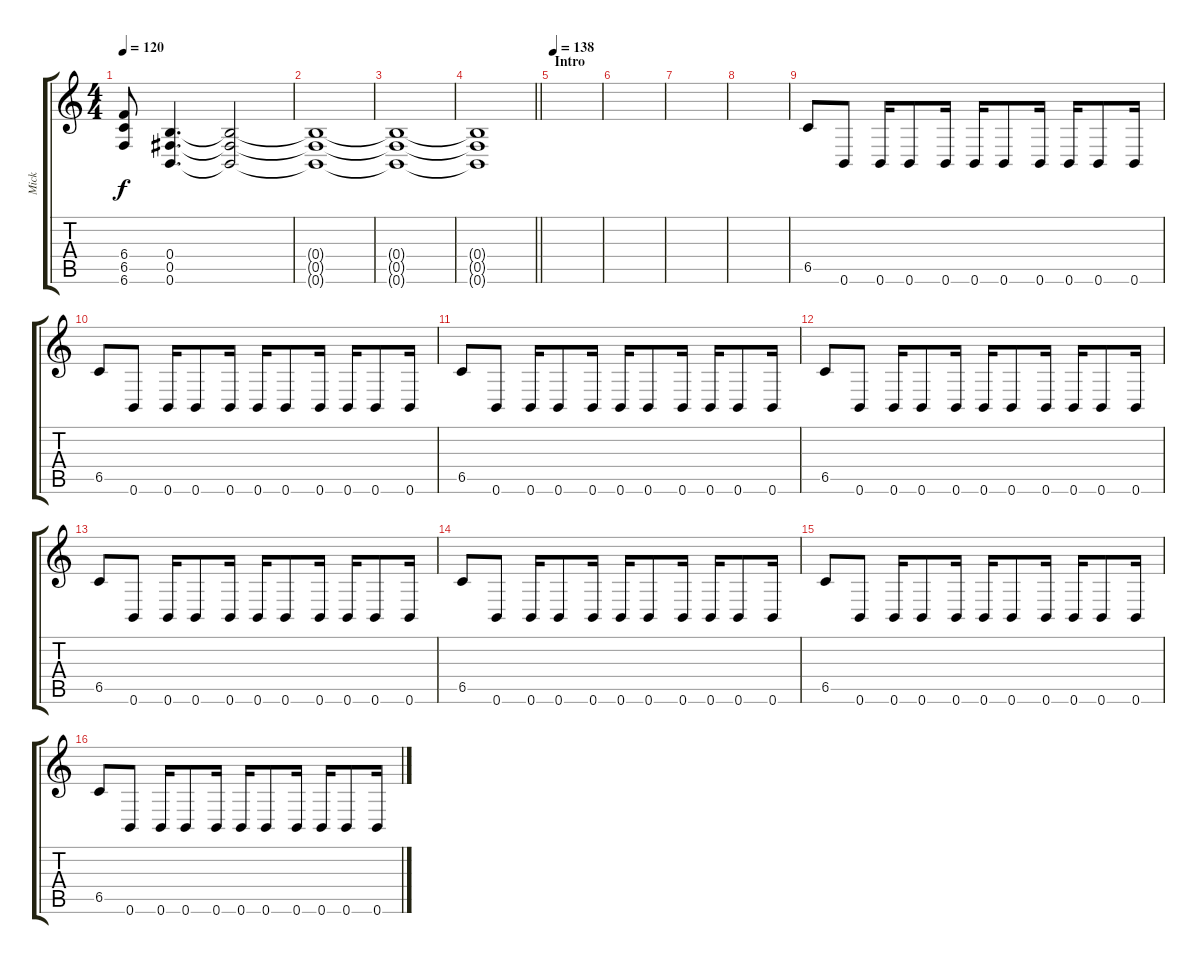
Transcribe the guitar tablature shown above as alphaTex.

\track ("Mick" "Mick") {instrument distortionguitar}
\staff {score tabs}
\tuning (Db4 Ab3 E3 B2 Gb2 B1) {hide}
\ts (4 4)
\tempo 120
\clef g2
\ks c
(6.4 6.5 6.6).8{dy f} (0.4 0.5 0.6).4{d} (0.4{t} 0.5{t} 0.6{t}).2 |
(0.4{t} 0.5{t} 0.6{t}).1 |
(0.4{t} 0.5{t} 0.6{t}).1 |
\barLineRight lightlight
(0.4{t} 0.5{t} 0.6{t}).1 |
\section ("" "Intro")
\tempo 138
|
|
|
|
6.5.8 0.6.8 0.6.16 0.6.8 0.6.16 0.6.16 0.6.8 0.6.16 0.6.16 0.6.8 0.6.16 |
6.5.8 0.6.8 0.6.16 0.6.8 0.6.16 0.6.16 0.6.8 0.6.16 0.6.16 0.6.8 0.6.16 |
6.5.8 0.6.8 0.6.16 0.6.8 0.6.16 0.6.16 0.6.8 0.6.16 0.6.16 0.6.8 0.6.16 |
6.5.8 0.6.8 0.6.16 0.6.8 0.6.16 0.6.16 0.6.8 0.6.16 0.6.16 0.6.8 0.6.16 |
6.5.8 0.6.8 0.6.16 0.6.8 0.6.16 0.6.16 0.6.8 0.6.16 0.6.16 0.6.8 0.6.16 |
6.5.8 0.6.8 0.6.16 0.6.8 0.6.16 0.6.16 0.6.8 0.6.16 0.6.16 0.6.8 0.6.16 |
6.5.8 0.6.8 0.6.16 0.6.8 0.6.16 0.6.16 0.6.8 0.6.16 0.6.16 0.6.8 0.6.16 |
6.5.8 0.6.8 0.6.16 0.6.8 0.6.16 0.6.16 0.6.8 0.6.16 0.6.16 0.6.8 0.6.16
